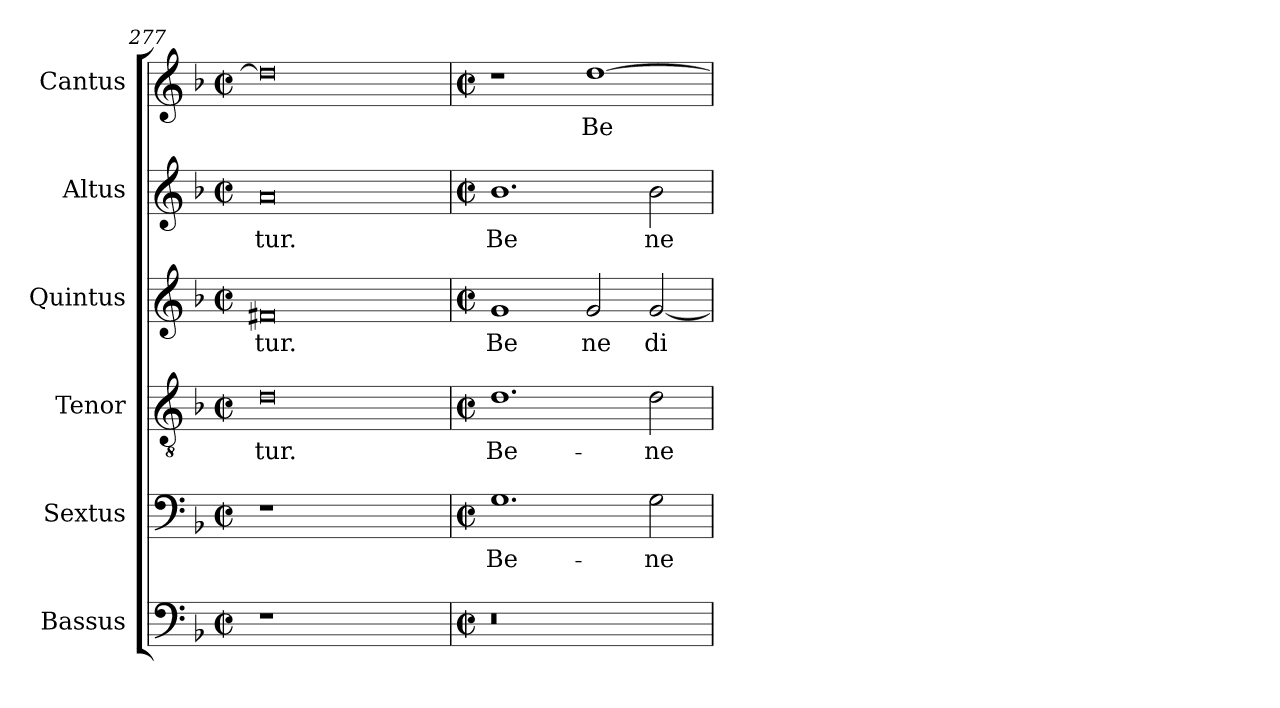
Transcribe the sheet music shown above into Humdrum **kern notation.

**kern	**kern	**text	**kern	**text	**kern	**text	**kern	**text	**kern	**text
*part6	*part5	*part5	*part4	*part4	*part3	*part3	*part2	*part2	*part1	*part1
*staff6	*staff5	*staff5	*staff4	*staff4	*staff3	*staff3	*staff2	*staff2	*staff1	*staff1
*I"Bassus	*I"Sextus	*	*I"Tenor	*	*I"Quintus	*	*I"Altus	*	*I"Cantus	*
*I'Bassus	*I'Sextus	*	*I'Tenor	*	*I'Quintus	*	*I'Altus	*	*I'Cantus	*
*clefF4	*clefF4	*	*clefGv2	*	*clefG2	*	*clefG2	*	*clefG2	*
*k[b-]	*k[b-]	*	*k[b-]	*	*k[b-]	*	*k[b-]	*	*k[b-]	*
*F:	*F:	*	*F:	*	*F:	*	*F:	*	*F:	*
*M2/2	*M2/2	*	*M2/2	*	*M2/2	*	*M2/2	*	*M2/2	*
*met(c|)	*met(c|)	*	*met(c|)	*	*met(c|)	*	*met(c|)	*	*met(c|)	*
=277	=277	=277	=277	=277	=277	=277	=277	=277	=277	=277
!	!	!	!	!LO:LY:b:cj	!	!LO:LY:b:cj	!	!LO:LY:b:cj	!	!LO:LY:b:cj
1r	1r	.	0d	tur.	0f#X	tur.	0a	tur.	0dd]	.
1ryy	1ryy	.	.	.	.	.	.	.	.	.
!!LO:PB:g=z
=278!	=278!	=278!	=278!	=278!	=278!	=278!	=278!	=278!	=278!	=278!
*M2/2	*M2/2	*	*M2/2	*	*M2/2	*	*M2/2	*	*M2/2	*
*met(c|)	*met(c|)	*	*met(c|)	*	*met(c|)	*	*met(c|)	*	*met(c|)	*
!	!	!LO:LY:b:cj	!	!LO:LY:b:cj	!	!LO:LY:b:cj	!	!LO:LY:b:cj	!	!
0r	1.G	Be-	1.d	Be-	1g	Be	1.b-	Be	1r	.
!	!	!	!	!	!	!LO:LY:b:cj	!	!	!	!LO:LY:b:cj
.	.	.	.	.	2g/	ne	.	.	[>1dd	Be-
!	!	!LO:LY:b:cj	!	!LO:LY:b:cj	!	!LO:LY:b:cj	!	!LO:LY:b:cj	!	!
.	2G\	-ne-	2d\	-ne-	[<2g/	di	2b-\	ne	.	.
=	=	=	=	=	=	=	=	=	=	=
*-	*-	*-	*-	*-	*-	*-	*-	*-	*-	*-
